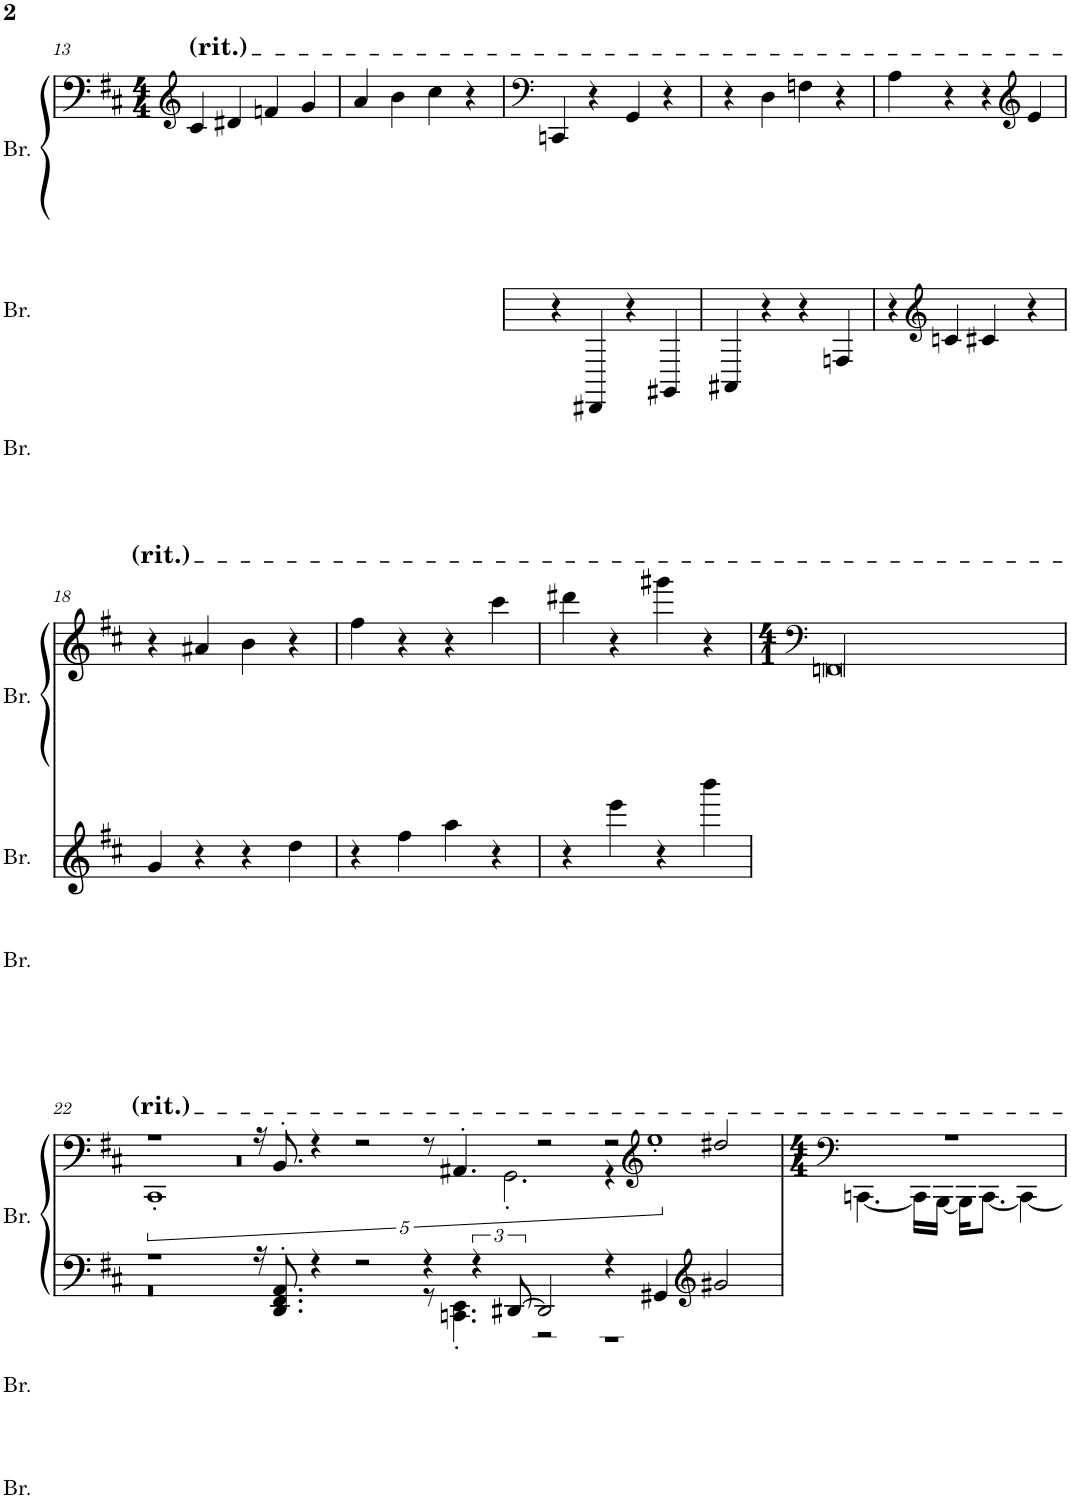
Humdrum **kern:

**kern	**kern	**kern	**kern
*part3	*part2	*part1	*part1
*staff4	*staff3	*staff2	*staff1
*I"Brass	*I"Brass	*I"Brass	*
*I'Br.	*I'Br.	*I'Br.	*
!!LO:PB:g=z
*clefG2	*clefG2	*clefF4	*clefG2
*k[f#c#]	*k[f#c#]	*k[f#c#]	*k[f#c#]
*M4/4	*M4/4	*M4/4	*M4/4
=13	=13	=13	=13
1r	1r	1r	4c#/
.	.	.	4d#X/
.	.	.	4fn/
.	.	.	4g/
=14	=14	=14	=14
1r	1r	1r	4a/
.	.	.	4b\
.	.	.	4cc#\
.	.	.	4r
=15	=15	=15	=15
*	*	*	*clefF4
1r	4r	1r	4CCn/
.	4DD#X/	.	4r
.	4r	.	4GG/
.	4GG#X/	.	4r
=16	=16	=16	=16
1r	4AA#X/	1r	4r
.	4r	.	4D\
.	4r	.	4Fn\
.	4Fn/	.	4r
=17	=17	=17	=17
1r	4r	1r	4A\
*	*clefG2	*	*
.	4cn/	.	4r
.	4c#X/	.	4r
*	*	*	*clefG2
.	4r	.	4e/
!!LO:LB:g=z
=18	=18	=18	=18
1r	4g/	1r	4r
.	4r	.	4a#X/
.	4r	.	4b\
.	4dd\	.	4r
=19	=19	=19	=19
1r	4r	1r	4ff#\
.	4ff#\	.	4r
.	4aa\	.	4r
.	4r	.	4ccc#\
=20	=20	=20	=20
1r	4r	1r	4ddd#X\
.	4eee\	.	4r
.	4r	.	4ggg#X\
.	4bbb\	.	4r
=21	=21	=21	=21
*	*	*	*clefF4
*M4/1	*M4/1	*M4/1	*M4/1
00r	00r	00r	00FFn/
!!LO:LB:g=z
=22	=22	=22	=22
*	*	*^	*^
00r	00r	1r	0r	1r	5%4CC#'
.	.	.	.	.	5%8r
.	.	16r	.	16r	.
.	.	8.DD/' 8.FF#/' 8.AA/'	.	8.BB'/	.
.	.	4r	.	4r	.
.	.	2r	.	2r	.
.	.	4r	8r	8r	.
.	.	.	4.CCn\' 4.EE\'	4.AA#X'/	.
.	.	6r	.	.	.
.	.	.	.	.	5%2.GG'\
.	.	[12DD#X/	.	.	.
.	.	2DD#/]	2r	2r	.
.	.	4r	1r	2r	5r
*	*	*	*	*clefG2	*
.	.	.	.	.	5%4ee'
.	.	4GG#X/	.	.	.
*	*	*clefG2	*	*	*
.	.	2g#X/	.	2dd#X/	.
*	*	*v	*v	*	*
=23	=23	=23	=23	=23
*	*	*	*clefF4	*
*M4/4	*M4/4	*M4/4	*M4/4	*
1r	1r	1r	1r	[4.CCn\
.	.	.	.	16CC\LL]
.	.	.	.	[16BBB\JJ
.	.	.	.	16BBB\KL]
.	.	.	.	[8.CC\J
.	.	.	.	4CC\_
*	*	*	*v	*v
=	=	=	=
*-	*-	*-	*-
